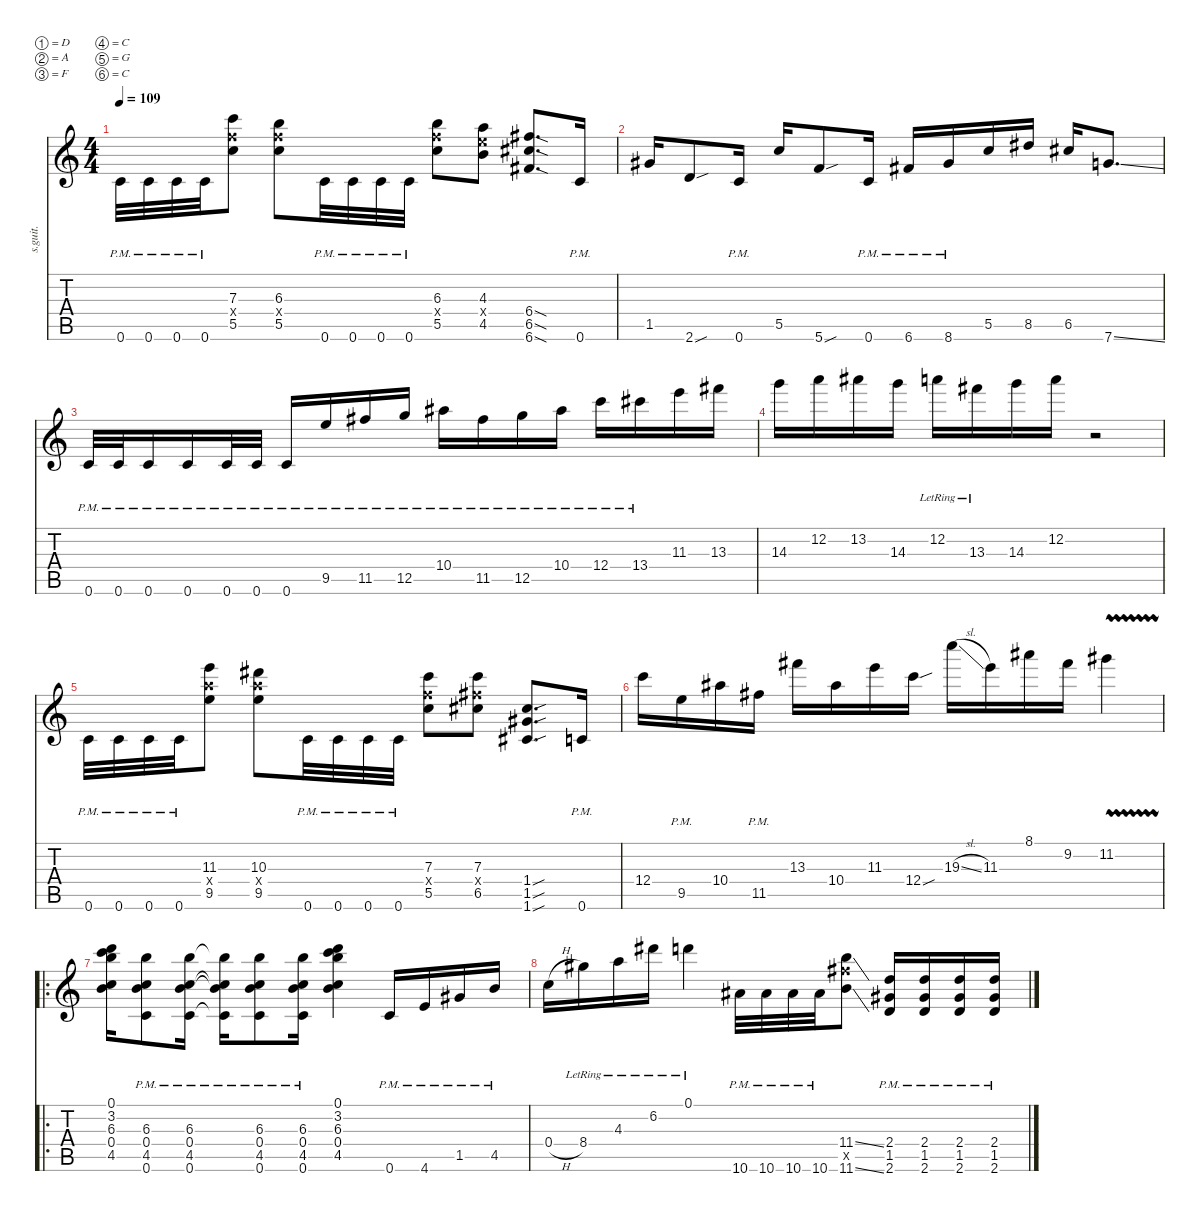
\defaultSystemsLayout 4
\hideDynamics
\bracketExtendMode nobrackets
\track ("Octaver effect gt1" "s.guit.") {instrument distortionguitar}
\staff {score tabs}
\tuning (D5 A4 F4 C4 G3 C3)
\ts (4 4)
\tempo 109
\clef g2
\ks c
0.6{pm}.32{lyrics (0 "") lyrics (1 "") lyrics (2 "") lyrics (3 "") lyrics (4 "") dy mf} 0.6{pm}.32{lyrics (0 "") lyrics (1 "") lyrics (2 "") lyrics (3 "") lyrics (4 "")} 0.6{pm}.32{lyrics (0 "") lyrics (1 "") lyrics (2 "") lyrics (3 "") lyrics (4 "")} 0.6{pm}.32{lyrics (0 "") lyrics (1 "") lyrics (2 "") lyrics (3 "") lyrics (4 "")} (7.3 5.5 5.4{x}).8{lyrics (0 "") lyrics (1 "") lyrics (2 "") lyrics (3 "") lyrics (4 "")} (6.3 5.5 5.4{x}).8{lyrics (0 "") lyrics (1 "") lyrics (2 "") lyrics (3 "") lyrics (4 "")} 0.6{pm}.32{lyrics (0 "") lyrics (1 "") lyrics (2 "") lyrics (3 "") lyrics (4 "")} 0.6{pm}.32{lyrics (0 "") lyrics (1 "") lyrics (2 "") lyrics (3 "") lyrics (4 "")} 0.6{pm}.32{lyrics (0 "") lyrics (1 "") lyrics (2 "") lyrics (3 "") lyrics (4 "")} 0.6{pm}.32{lyrics (0 "") lyrics (1 "") lyrics (2 "") lyrics (3 "") lyrics (4 "")} (6.3 5.5 5.4{x}).8{lyrics (0 "") lyrics (1 "") lyrics (2 "") lyrics (3 "") lyrics (4 "")} (4.3 4.5 4.4{x}).8{lyrics (0 "") lyrics (1 "") lyrics (2 "") lyrics (3 "") lyrics (4 "")} (6.4{sod acc #} 6.5{sod acc #} 6.6{sod acc #}).8{d lyrics (0 "") lyrics (1 "") lyrics (2 "") lyrics (3 "") lyrics (4 "")} 0.6{pm}.16{lyrics (0 "") lyrics (1 "") lyrics (2 "") lyrics (3 "") lyrics (4 "")} |
1.5{acc #}.16{lyrics (0 "") lyrics (1 "") lyrics (2 "") lyrics (3 "") lyrics (4 "")} 2.6{sou}.8{lyrics (0 "") lyrics (1 "") lyrics (2 "") lyrics (3 "") lyrics (4 "")} 0.6{pm}.16{lyrics (0 "") lyrics (1 "") lyrics (2 "") lyrics (3 "") lyrics (4 "")} 5.5.16{lyrics (0 "") lyrics (1 "") lyrics (2 "") lyrics (3 "") lyrics (4 "")} 5.6{sou}.8{lyrics (0 "") lyrics (1 "") lyrics (2 "") lyrics (3 "") lyrics (4 "")} 0.6{pm}.16{lyrics (0 "") lyrics (1 "") lyrics (2 "") lyrics (3 "") lyrics (4 "")} 6.6{pm acc #}.16{lyrics (0 "") lyrics (1 "") lyrics (2 "") lyrics (3 "") lyrics (4 "")} 8.6{pm acc #}.16{lyrics (0 "") lyrics (1 "") lyrics (2 "") lyrics (3 "") lyrics (4 "")} 5.5.16{lyrics (0 "") lyrics (1 "") lyrics (2 "") lyrics (3 "") lyrics (4 "")} 8.5{acc #}.16{lyrics (0 "") lyrics (1 "") lyrics (2 "") lyrics (3 "") lyrics (4 "")} 6.5{acc #}.16{lyrics (0 "") lyrics (1 "") lyrics (2 "") lyrics (3 "") lyrics (4 "")} 7.6{ss}.8{d lyrics (0 "") lyrics (1 "") lyrics (2 "") lyrics (3 "") lyrics (4 "")} |
0.6{pm}.32{lyrics (0 "") lyrics (1 "") lyrics (2 "") lyrics (3 "") lyrics (4 "")} 0.6{pm}.32{lyrics (0 "") lyrics (1 "") lyrics (2 "") lyrics (3 "") lyrics (4 "")} 0.6{pm}.16{lyrics (0 "") lyrics (1 "") lyrics (2 "") lyrics (3 "") lyrics (4 "")} 0.6{pm}.16{lyrics (0 "") lyrics (1 "") lyrics (2 "") lyrics (3 "") lyrics (4 "")} 0.6{pm}.32{lyrics (0 "") lyrics (1 "") lyrics (2 "") lyrics (3 "") lyrics (4 "")} 0.6{pm}.32{lyrics (0 "") lyrics (1 "") lyrics (2 "") lyrics (3 "") lyrics (4 "")} 0.6{pm}.16{lyrics (0 "") lyrics (1 "") lyrics (2 "") lyrics (3 "") lyrics (4 "")} 9.5{pm}.16{lyrics (0 "") lyrics (1 "") lyrics (2 "") lyrics (3 "") lyrics (4 "")} 11.5{pm acc #}.16{lyrics (0 "") lyrics (1 "") lyrics (2 "") lyrics (3 "") lyrics (4 "")} 12.5{pm}.16{lyrics (0 "") lyrics (1 "") lyrics (2 "") lyrics (3 "") lyrics (4 "")} 10.4{pm acc #}.16{lyrics (0 "") lyrics (1 "") lyrics (2 "") lyrics (3 "") lyrics (4 "")} 11.5{pm acc #}.16{lyrics (0 "") lyrics (1 "") lyrics (2 "") lyrics (3 "") lyrics (4 "")} 12.5{pm}.16{lyrics (0 "") lyrics (1 "") lyrics (2 "") lyrics (3 "") lyrics (4 "")} 10.4{pm acc #}.16{lyrics (0 "") lyrics (1 "") lyrics (2 "") lyrics (3 "") lyrics (4 "")} 12.4{pm}.16{lyrics (0 "") lyrics (1 "") lyrics (2 "") lyrics (3 "") lyrics (4 "")} 13.4{pm acc #}.16{lyrics (0 "") lyrics (1 "") lyrics (2 "") lyrics (3 "") lyrics (4 "")} 11.3.16{lyrics (0 "") lyrics (1 "") lyrics (2 "") lyrics (3 "") lyrics (4 "")} 13.3{acc #}.16{lyrics (0 "") lyrics (1 "") lyrics (2 "") lyrics (3 "") lyrics (4 "")} |
14.3.16{lyrics (0 "") lyrics (1 "") lyrics (2 "") lyrics (3 "") lyrics (4 "")} 12.2.16{lyrics (0 "") lyrics (1 "") lyrics (2 "") lyrics (3 "") lyrics (4 "")} 13.2{acc #}.16{lyrics (0 "") lyrics (1 "") lyrics (2 "") lyrics (3 "") lyrics (4 "")} 14.3.16{lyrics (0 "") lyrics (1 "") lyrics (2 "") lyrics (3 "") lyrics (4 "")} 12.2{lr}.16{lyrics (0 "") lyrics (1 "") lyrics (2 "") lyrics (3 "") lyrics (4 "")} 13.3{lr acc #}.16{lyrics (0 "") lyrics (1 "") lyrics (2 "") lyrics (3 "") lyrics (4 "")} 14.3.16{lyrics (0 "") lyrics (1 "") lyrics (2 "") lyrics (3 "") lyrics (4 "")} 12.2.16{lyrics (0 "") lyrics (1 "") lyrics (2 "") lyrics (3 "") lyrics (4 "")} r.2 |
0.6{pm}.32{lyrics (0 "") lyrics (1 "") lyrics (2 "") lyrics (3 "") lyrics (4 "")} 0.6{pm}.32{lyrics (0 "") lyrics (1 "") lyrics (2 "") lyrics (3 "") lyrics (4 "")} 0.6{pm}.32{lyrics (0 "") lyrics (1 "") lyrics (2 "") lyrics (3 "") lyrics (4 "")} 0.6{pm}.32{lyrics (0 "") lyrics (1 "") lyrics (2 "") lyrics (3 "") lyrics (4 "")} (11.3 9.5 9.4{x}).8{lyrics (0 "") lyrics (1 "") lyrics (2 "") lyrics (3 "") lyrics (4 "")} (10.3{acc #} 9.5 9.4{x}).8{lyrics (0 "") lyrics (1 "") lyrics (2 "") lyrics (3 "") lyrics (4 "")} 0.6{pm}.32{lyrics (0 "") lyrics (1 "") lyrics (2 "") lyrics (3 "") lyrics (4 "")} 0.6{pm}.32{lyrics (0 "") lyrics (1 "") lyrics (2 "") lyrics (3 "") lyrics (4 "")} 0.6{pm}.32{lyrics (0 "") lyrics (1 "") lyrics (2 "") lyrics (3 "") lyrics (4 "")} 0.6{pm}.32{lyrics (0 "") lyrics (1 "") lyrics (2 "") lyrics (3 "") lyrics (4 "")} (7.3 5.5 5.4{x}).8{lyrics (0 "") lyrics (1 "") lyrics (2 "") lyrics (3 "") lyrics (4 "")} (7.3 6.5{acc #} 6.4{x acc #}).8{lyrics (0 "") lyrics (1 "") lyrics (2 "") lyrics (3 "") lyrics (4 "")} (1.4{sou acc #} 1.5{sou acc #} 1.6{sou acc #}).8{d lyrics (0 "") lyrics (1 "") lyrics (2 "") lyrics (3 "") lyrics (4 "")} 0.6{pm}.16{lyrics (0 "") lyrics (1 "") lyrics (2 "") lyrics (3 "") lyrics (4 "")} |
12.4.16{lyrics (0 "") lyrics (1 "") lyrics (2 "") lyrics (3 "") lyrics (4 "")} 9.5{pm}.16{lyrics (0 "") lyrics (1 "") lyrics (2 "") lyrics (3 "") lyrics (4 "")} 10.4{acc #}.16{lyrics (0 "") lyrics (1 "") lyrics (2 "") lyrics (3 "") lyrics (4 "")} 11.5{pm acc #}.16{lyrics (0 "") lyrics (1 "") lyrics (2 "") lyrics (3 "") lyrics (4 "")} 13.3{acc #}.16{lyrics (0 "") lyrics (1 "") lyrics (2 "") lyrics (3 "") lyrics (4 "")} 10.4{acc #}.16{lyrics (0 "") lyrics (1 "") lyrics (2 "") lyrics (3 "") lyrics (4 "")} 11.3.16{lyrics (0 "") lyrics (1 "") lyrics (2 "") lyrics (3 "") lyrics (4 "")} 12.4{sou}.16{lyrics (0 "") lyrics (1 "") lyrics (2 "") lyrics (3 "") lyrics (4 "")} 19.3{sl}.16{lyrics (0 "") lyrics (1 "") lyrics (2 "") lyrics (3 "") lyrics (4 "")} 11.3.16{lyrics (0 "") lyrics (1 "") lyrics (2 "") lyrics (3 "") lyrics (4 "")} 8.1{acc #}.16{lyrics (0 "") lyrics (1 "") lyrics (2 "") lyrics (3 "") lyrics (4 "")} 9.2{acc #}.16{lyrics (0 "") lyrics (1 "") lyrics (2 "") lyrics (3 "") lyrics (4 "")} 11.2{vw acc #}.4{lyrics (0 "") lyrics (1 "") lyrics (2 "") lyrics (3 "") lyrics (4 "")} |
\ro
(0.1 3.2 6.3 0.4 4.5).16{lyrics (0 "") lyrics (1 "") lyrics (2 "") lyrics (3 "") lyrics (4 "")} (0.4{pm} 4.5{pm} 0.6{pm} 6.3{pm}).8{lyrics (0 "") lyrics (1 "") lyrics (2 "") lyrics (3 "") lyrics (4 "")} (0.4{pm} 4.5{pm} 0.6{pm} 6.3{pm}).16{lyrics (0 "") lyrics (1 "") lyrics (2 "") lyrics (3 "") lyrics (4 "")} (0.4{pm t} 4.5{pm t} 0.6{pm t} 6.3{pm t}).16{lyrics (0 "") lyrics (1 "") lyrics (2 "") lyrics (3 "") lyrics (4 "")} (0.4{pm} 4.5{pm} 0.6{pm} 6.3{pm}).8{lyrics (0 "") lyrics (1 "") lyrics (2 "") lyrics (3 "") lyrics (4 "")} (0.4{pm} 4.5{pm} 0.6{pm} 6.3{pm}).16{lyrics (0 "") lyrics (1 "") lyrics (2 "") lyrics (3 "") lyrics (4 "")} (0.1 3.2 6.3 0.4 4.5).4{lyrics (0 "") lyrics (1 "") lyrics (2 "") lyrics (3 "") lyrics (4 "")} 0.6{pm}.16{lyrics (0 "") lyrics (1 "") lyrics (2 "") lyrics (3 "") lyrics (4 "")} 4.6{pm}.16{lyrics (0 "") lyrics (1 "") lyrics (2 "") lyrics (3 "") lyrics (4 "")} 1.5{pm acc #}.16{lyrics (0 "") lyrics (1 "") lyrics (2 "") lyrics (3 "") lyrics (4 "")} 4.5{pm}.16{lyrics (0 "") lyrics (1 "") lyrics (2 "") lyrics (3 "") lyrics (4 "")} |
0.4{h}.16{lyrics (0 "") lyrics (1 "") lyrics (2 "") lyrics (3 "") lyrics (4 "")} 8.4{lr acc #}.16{lyrics (0 "") lyrics (1 "") lyrics (2 "") lyrics (3 "") lyrics (4 "")} 4.3{lr}.16{lyrics (0 "") lyrics (1 "") lyrics (2 "") lyrics (3 "") lyrics (4 "")} 6.2{lr acc #}.16{lyrics (0 "") lyrics (1 "") lyrics (2 "") lyrics (3 "") lyrics (4 "")} 0.1{lr}.4{lyrics (0 "") lyrics (1 "") lyrics (2 "") lyrics (3 "") lyrics (4 "")} 10.6{pm acc #}.32{lyrics (0 "") lyrics (1 "") lyrics (2 "") lyrics (3 "") lyrics (4 "")} 10.6{pm acc #}.32{lyrics (0 "") lyrics (1 "") lyrics (2 "") lyrics (3 "") lyrics (4 "")} 10.6{pm acc #}.32{lyrics (0 "") lyrics (1 "") lyrics (2 "") lyrics (3 "") lyrics (4 "")} 10.6{pm acc #}.32{lyrics (0 "") lyrics (1 "") lyrics (2 "") lyrics (3 "") lyrics (4 "")} (11.4{ss} 11.6{ss} 11.5{x acc #}).8{lyrics (0 "") lyrics (1 "") lyrics (2 "") lyrics (3 "") lyrics (4 "")} (2.4{pm} 1.5{pm acc #} 2.6{pm}).16{lyrics (0 "") lyrics (1 "") lyrics (2 "") lyrics (3 "") lyrics (4 "")} (2.4{pm} 1.5{pm acc #} 2.6{pm}).16{lyrics (0 "") lyrics (1 "") lyrics (2 "") lyrics (3 "") lyrics (4 "")} (2.4{pm} 1.5{pm acc #} 2.6{pm}).16{lyrics (0 "") lyrics (1 "") lyrics (2 "") lyrics (3 "") lyrics (4 "")} (2.4{pm} 1.5{pm acc #} 2.6{pm}).16{lyrics (0 "") lyrics (1 "") lyrics (2 "") lyrics (3 "") lyrics (4 "")}
